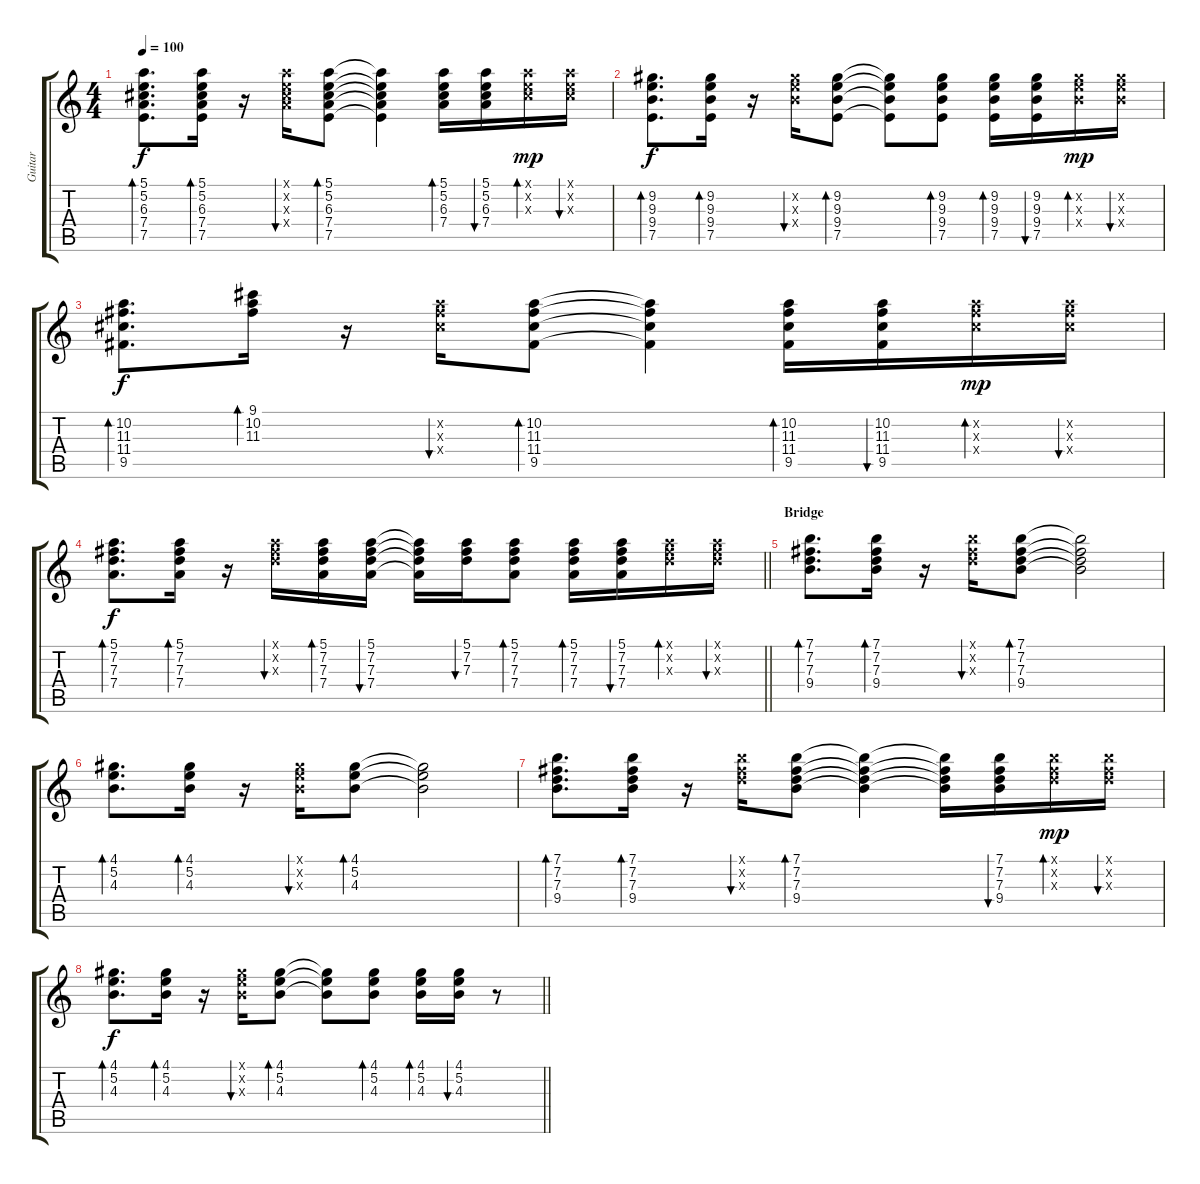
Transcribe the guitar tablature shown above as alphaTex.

\track ("Guitar" "Guitar") {instrument acousticguitarsteel}
\staff {score tabs}
\tuning (E4 B3 G3 D3 A2 E2) {hide}
\ts (4 4)
\tempo 100
\clef g2
\ks c
(5.1 5.2 6.3 7.4 7.5).8{d bd 30 dy f} (5.1 5.2 6.3 7.4 7.5).16{bd 30} r.16 (5.1{x} 5.2{x} 6.3{x} 7.4{x}).16{bu 30} (5.1 5.2 6.3 7.4 7.5).8{bd 30} (5.1{t} 5.2{t} 6.3{t} 7.4{t} 7.5{t}).4 (5.1 5.2 6.3 7.4).16{bd 30} (5.1 5.2 6.3 7.4).16{bu 30} (5.1{x} 5.2{x} 6.3{x}).16{bd 30 dy mp} (5.1{x} 5.2{x} 6.3{x}).16{bu 30} |
(9.2 9.3 9.4 7.5).8{d bd 30 dy f} (9.2 9.3 9.4 7.5).16{bd 30} r.16 (9.2{x} 9.3{x} 9.4{x}).16{bu 30} (9.2 9.3 9.4 7.5).8{bd 30} (9.2{t} 9.3{t} 9.4{t} 7.5{t}).8 (9.2 9.3 9.4 7.5).8{bd 30} (9.2 9.3 9.4 7.5).16{bd 30} (9.2 9.3 9.4 7.5).16{bu 30} (9.2{x} 9.3{x} 9.4{x}).16{bd 30 dy mp} (9.2{x} 9.3{x} 9.4{x}).16{bu 30} |
(10.2 11.3 11.4 9.5).8{d bd 30 dy f} (9.1 10.2 11.3).16{bd 30} r.16 (10.2{x} 11.3{x} 11.4{x}).16{bu 30} (10.2 11.3 11.4 9.5).8{bd 30} (10.2{t} 11.3{t} 11.4{t} 9.5{t}).4 (10.2 11.3 11.4 9.5).16{bd 30} (10.2 11.3 11.4 9.5).16{bu 30} (10.2{x} 11.3{x} 11.4{x}).16{bd 30 dy mp} (10.2{x} 11.3{x} 11.4{x}).16{bu 30} |
\barLineRight lightlight
(5.1 7.2 7.3 7.4).8{d bd 30 dy f} (5.1 7.2 7.3 7.4).16{bd 30} r.16 (5.1{x} 7.2{x} 7.3{x}).16{bu 30} (5.1 7.2 7.3 7.4).16{bd 30} (5.1 7.2 7.3 7.4).16{bu 30} (5.1{t} 7.2{t} 7.3{t} 7.4{t}).16 (5.1 7.2 7.3).16{bu 30} (5.1 7.2 7.3 7.4).8{bd 30} (5.1 7.2 7.3 7.4).16{bd 30} (5.1 7.2 7.3 7.4).16{bu 30} (5.1{x} 7.2{x} 7.3{x}).16{bd 30} (5.1{x} 7.2{x} 7.3{x}).16{bu 30} |
\section ("" "Bridge")
(7.1 7.2 7.3 9.4).8{d bd 30} (7.1 7.2 7.3 9.4).16{bd 30} r.16 (7.1{x} 7.2{x} 7.3{x}).16{bu 30} (7.1 7.2 7.3 9.4).8{bd 30} (7.1{t} 7.2{t} 7.3{t} 9.4{t}).2 |
(4.1 5.2 4.3).8{d bd 30} (4.1 5.2 4.3).16{bd 30} r.16 (4.1{x} 5.2{x} 4.3{x}).16{bu 30} (4.1 5.2 4.3).8{bd 30} (4.1{t} 5.2{t} 4.3{t}).2 |
(7.1 7.2 7.3 9.4).8{d bd 30} (7.1 7.2 7.3 9.4).16{bd 30} r.16 (7.1{x} 7.2{x} 7.3{x}).16{bu 30} (7.1 7.2 7.3 9.4).8{bd 30} (7.1{t} 7.2{t} 7.3{t} 9.4{t}).4 (7.1{t} 7.2{t} 7.3{t} 9.4{t}).16 (7.1 7.2 7.3 9.4).16{bu 30} (7.1{x} 7.2{x} 7.3{x}).16{bd 30 dy mp} (7.1{x} 7.2{x} 7.3{x}).16{bu 30} |
\barLineRight lightlight
(4.1 5.2 4.3).8{d bd 30 dy f} (4.1 5.2 4.3).16{bd 30} r.16 (4.1{x} 5.2{x} 4.3{x}).16{bu 30} (4.1 5.2 4.3).8{bd 30} (4.1{t} 5.2{t} 4.3{t}).8 (4.1 5.2 4.3).8{bd 30} (4.1 5.2 4.3).16{bd 30} (4.1 5.2 4.3).16{bu 30} r.8
